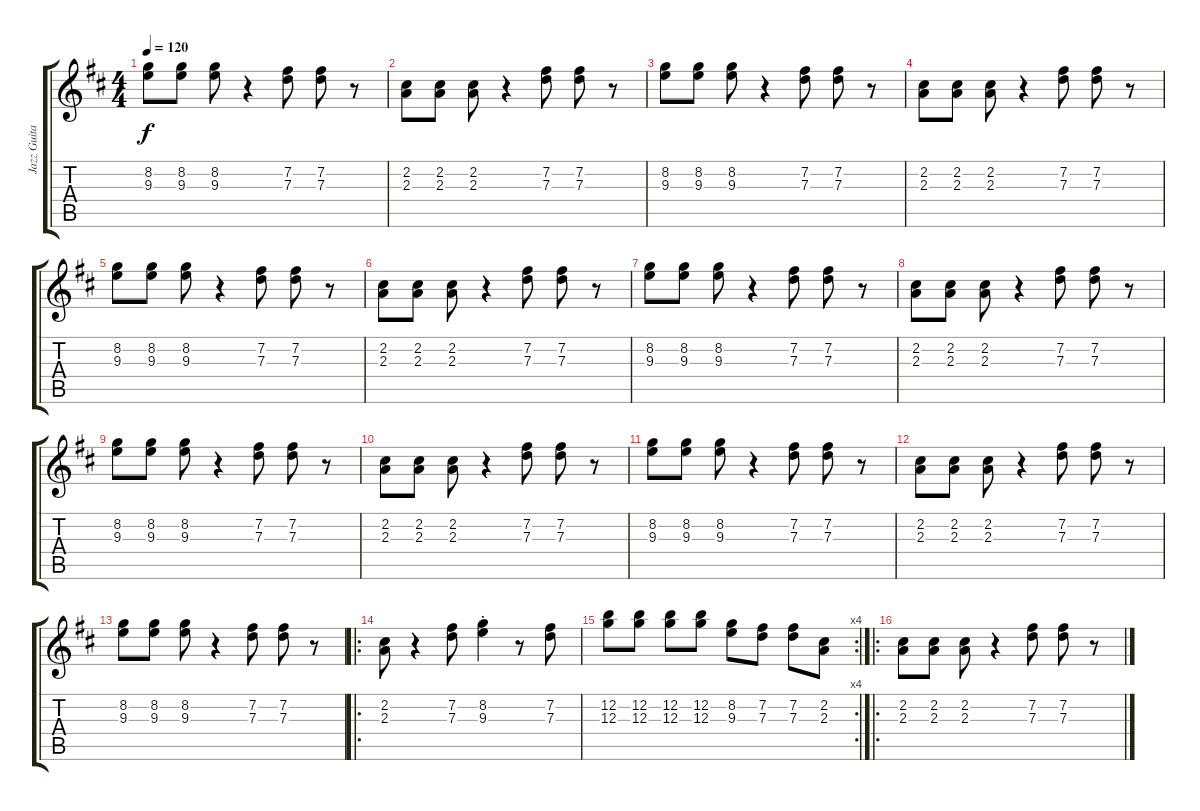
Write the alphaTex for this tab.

\track ("Jazz Guitar" "Jazz Guita") {instrument electricguitarjazz}
\staff {score tabs}
\tuning (E4 B3 G3 D3 A2 E2) {hide}
\ts (4 4)
\tempo 120
\clef g2
\ks d
(8.2 9.3).8{dy f} (8.2 9.3).8 (8.2 9.3).8 r.4 (7.2 7.3).8 (7.2 7.3).8 r.8 |
(2.2 2.3).8 (2.2 2.3).8 (2.2 2.3).8 r.4 (7.2 7.3).8 (7.2 7.3).8 r.8 |
(8.2 9.3).8 (8.2 9.3).8 (8.2 9.3).8 r.4 (7.2 7.3).8 (7.2 7.3).8 r.8 |
(2.2 2.3).8 (2.2 2.3).8 (2.2 2.3).8 r.4 (7.2 7.3).8 (7.2 7.3).8 r.8 |
(8.2 9.3).8 (8.2 9.3).8 (8.2 9.3).8 r.4 (7.2 7.3).8 (7.2 7.3).8 r.8 |
(2.2 2.3).8 (2.2 2.3).8 (2.2 2.3).8 r.4 (7.2 7.3).8 (7.2 7.3).8 r.8 |
(8.2 9.3).8 (8.2 9.3).8 (8.2 9.3).8 r.4 (7.2 7.3).8 (7.2 7.3).8 r.8 |
(2.2 2.3).8 (2.2 2.3).8 (2.2 2.3).8 r.4 (7.2 7.3).8 (7.2 7.3).8 r.8 |
(8.2 9.3).8 (8.2 9.3).8 (8.2 9.3).8 r.4 (7.2 7.3).8 (7.2 7.3).8 r.8 |
(2.2 2.3).8 (2.2 2.3).8 (2.2 2.3).8 r.4 (7.2 7.3).8 (7.2 7.3).8 r.8 |
(8.2 9.3).8 (8.2 9.3).8 (8.2 9.3).8 r.4 (7.2 7.3).8 (7.2 7.3).8 r.8 |
(2.2 2.3).8 (2.2 2.3).8 (2.2 2.3).8 r.4 (7.2 7.3).8 (7.2 7.3).8 r.8 |
(8.2 9.3).8 (8.2 9.3).8 (8.2 9.3).8 r.4 (7.2 7.3).8 (7.2 7.3).8 r.8 |
\ro
(2.2 2.3).8 r.4 (7.2 7.3).8 (8.2{st} 9.3{st}).4 r.8 (7.2 7.3).8 |
\rc 4
(12.2 12.3).8 (12.2 12.3).8 (12.2 12.3).8 (12.2 12.3).8 (8.2 9.3).8 (7.2 7.3).8 (7.2 7.3).8 (2.2 2.3).8 |
\ro
(2.2 2.3).8 (2.2 2.3).8 (2.2 2.3).8 r.4 (7.2 7.3).8 (7.2 7.3).8 r.8
